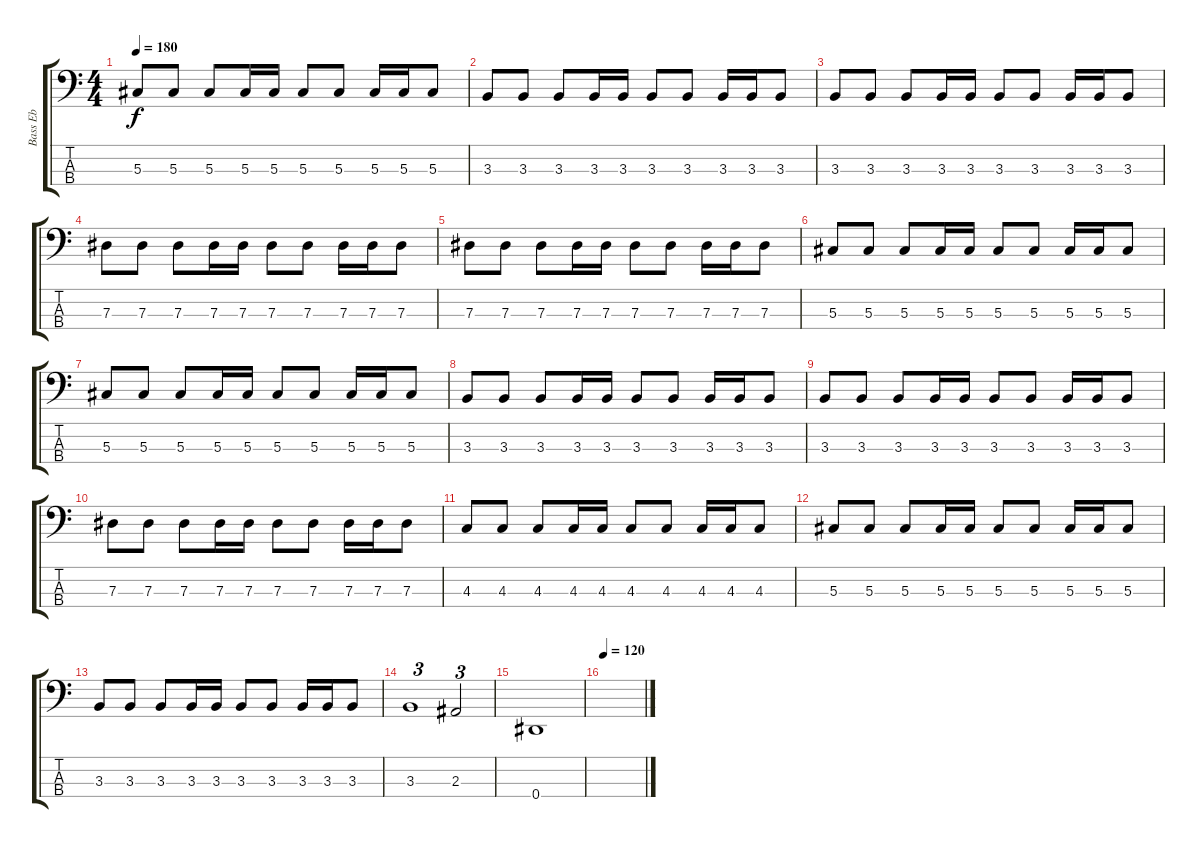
\track ("Bass Eb" "Bass Eb") {instrument electricbasspick}
\staff {score tabs}
\tuning (Gb2 Db2 Ab1 Eb1) {hide}
\ts (4 4)
\tempo 180
\clef f4
\ks c
5.3.8{dy f} 5.3.8 5.3.8 5.3.16 5.3.16 5.3.8 5.3.8 5.3.16 5.3.16 5.3.8 |
3.3.8 3.3.8 3.3.8 3.3.16 3.3.16 3.3.8 3.3.8 3.3.16 3.3.16 3.3.8 |
3.3.8 3.3.8 3.3.8 3.3.16 3.3.16 3.3.8 3.3.8 3.3.16 3.3.16 3.3.8 |
7.3.8 7.3.8 7.3.8 7.3.16 7.3.16 7.3.8 7.3.8 7.3.16 7.3.16 7.3.8 |
7.3.8 7.3.8 7.3.8 7.3.16 7.3.16 7.3.8 7.3.8 7.3.16 7.3.16 7.3.8 |
5.3.8 5.3.8 5.3.8 5.3.16 5.3.16 5.3.8 5.3.8 5.3.16 5.3.16 5.3.8 |
5.3.8 5.3.8 5.3.8 5.3.16 5.3.16 5.3.8 5.3.8 5.3.16 5.3.16 5.3.8 |
3.3.8 3.3.8 3.3.8 3.3.16 3.3.16 3.3.8 3.3.8 3.3.16 3.3.16 3.3.8 |
3.3.8 3.3.8 3.3.8 3.3.16 3.3.16 3.3.8 3.3.8 3.3.16 3.3.16 3.3.8 |
7.3.8 7.3.8 7.3.8 7.3.16 7.3.16 7.3.8 7.3.8 7.3.16 7.3.16 7.3.8 |
4.3.8 4.3.8 4.3.8 4.3.16 4.3.16 4.3.8 4.3.8 4.3.16 4.3.16 4.3.8 |
5.3.8 5.3.8 5.3.8 5.3.16 5.3.16 5.3.8 5.3.8 5.3.16 5.3.16 5.3.8 |
3.3.8 3.3.8 3.3.8 3.3.16 3.3.16 3.3.8 3.3.8 3.3.16 3.3.16 3.3.8 |
3.3.1{tu (3 2)} 2.3.2{tu (3 2)} |
0.4.1 |
\tempo 120
